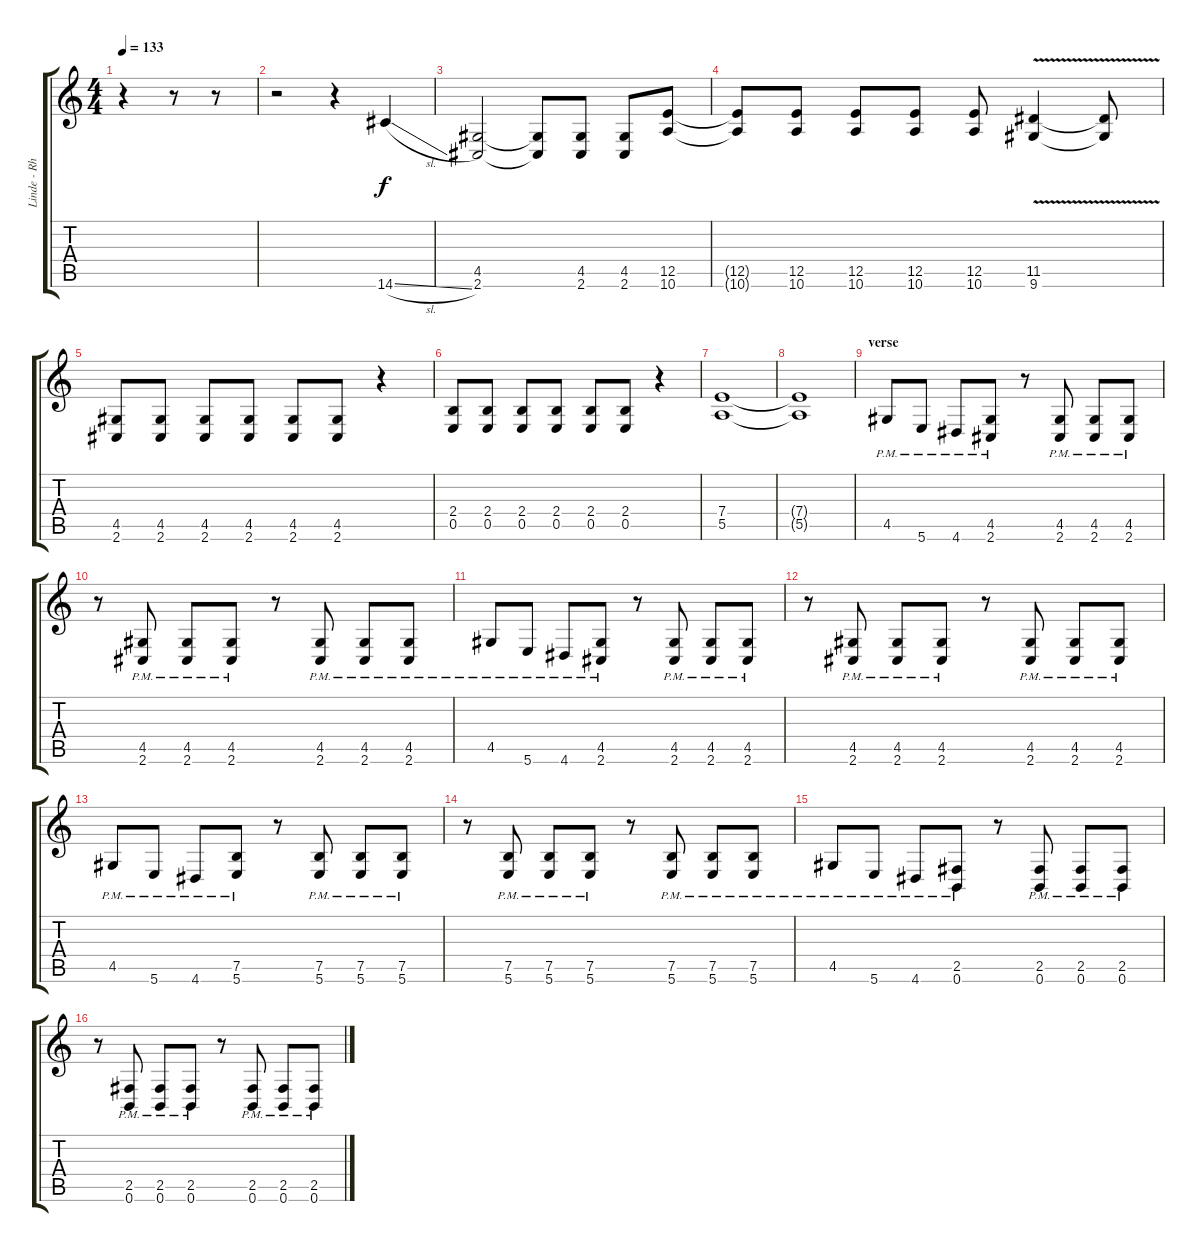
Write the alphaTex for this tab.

\track ("Linde - Rhythm" "Linde - Rh") {instrument overdrivenguitar}
\staff {score tabs}
\tuning (B3 Gb3 D3 A2 E2 B1) {hide}
\ts (4 4)
\tempo 133
\clef g2
\ks c
r.4{dy f} r.8 r.8 |
r.2 r.4 14.6{sl}.4 |
(4.5 2.6).2 (4.5{t} 2.6{t}).8 (4.5 2.6).8 (4.5 2.6).8 (12.5 10.6).8 |
(12.5{t} 10.6{t}).8 (12.5 10.6).8 (12.5 10.6).8 (12.5 10.6).8 (12.5 10.6).8 (11.5{v} 9.6{v}).4 (11.5{t} 9.6{t}).8 |
(4.5 2.6).8 (4.5 2.6).8 (4.5 2.6).8 (4.5 2.6).8 (4.5 2.6).8 (4.5 2.6).8 r.4 |
(2.4 0.5).8 (2.4 0.5).8 (2.4 0.5).8 (2.4 0.5).8 (2.4 0.5).8 (2.4 0.5).8 r.4 |
(7.4 5.5).1 |
(7.4{t} 5.5{t}).1 |
\section ("" "verse")
4.5{pm}.8 5.6{pm}.8 4.6{pm}.8 (4.5{pm} 2.6{pm}).8 r.8 (4.5{pm} 2.6{pm}).8 (4.5{pm} 2.6{pm}).8 (4.5{pm} 2.6{pm}).8 |
r.8 (4.5{pm} 2.6{pm}).8 (4.5{pm} 2.6{pm}).8 (4.5{pm} 2.6{pm}).8 r.8 (4.5{pm} 2.6{pm}).8 (4.5{pm} 2.6{pm}).8 (4.5{pm} 2.6{pm}).8 |
4.5{pm}.8 5.6{pm}.8 4.6{pm}.8 (4.5{pm} 2.6{pm}).8 r.8 (4.5{pm} 2.6{pm}).8 (4.5{pm} 2.6{pm}).8 (4.5{pm} 2.6{pm}).8 |
r.8 (4.5{pm} 2.6{pm}).8 (4.5{pm} 2.6{pm}).8 (4.5{pm} 2.6{pm}).8 r.8 (4.5{pm} 2.6{pm}).8 (4.5{pm} 2.6{pm}).8 (4.5{pm} 2.6{pm}).8 |
4.5{pm}.8 5.6{pm}.8 4.6{pm}.8 (7.5{pm} 5.6{pm}).8 r.8 (7.5{pm} 5.6{pm}).8 (7.5{pm} 5.6{pm}).8 (7.5{pm} 5.6{pm}).8 |
r.8 (7.5{pm} 5.6{pm}).8 (7.5{pm} 5.6{pm}).8 (7.5{pm} 5.6{pm}).8 r.8 (7.5{pm} 5.6{pm}).8 (7.5{pm} 5.6{pm}).8 (7.5{pm} 5.6{pm}).8 |
4.5{pm}.8 5.6{pm}.8 4.6{pm}.8 (2.5{pm} 0.6{pm}).8 r.8 (2.5{pm} 0.6{pm}).8 (2.5{pm} 0.6{pm}).8 (2.5{pm} 0.6{pm}).8 |
r.8 (2.5{pm} 0.6{pm}).8 (2.5{pm} 0.6{pm}).8 (2.5{pm} 0.6{pm}).8 r.8 (2.5{pm} 0.6{pm}).8 (2.5{pm} 0.6{pm}).8 (2.5{pm} 0.6{pm}).8
